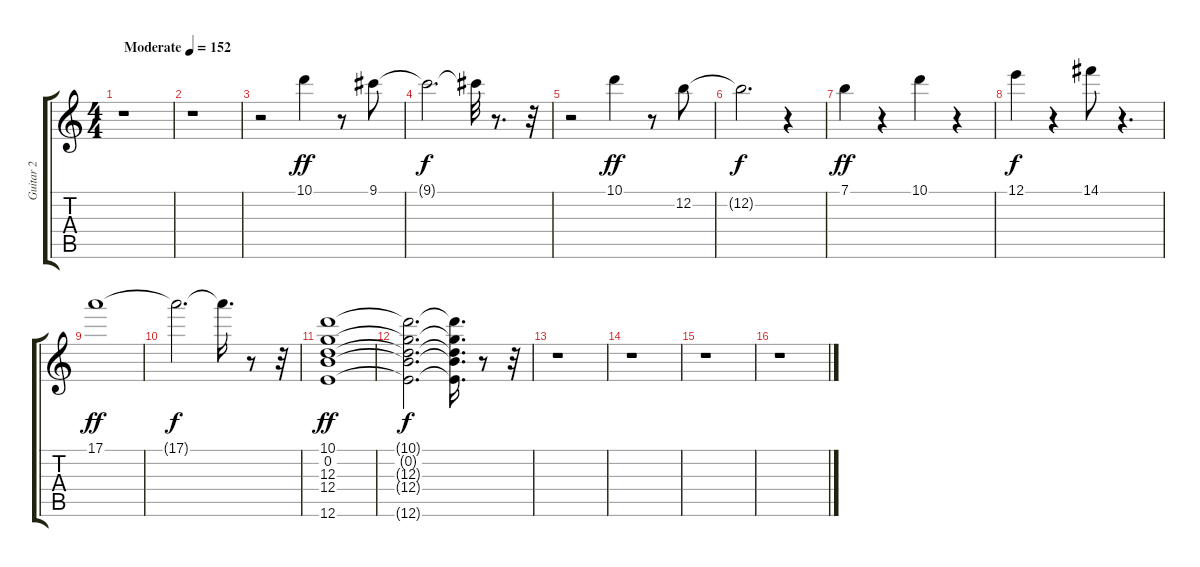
\track ("Guitar 2" "Guitar 2") {instrument distortionguitar}
\staff {score tabs}
\tuning (E4 B3 G3 D3 A2 E2) {hide}
\ts (4 4)
\tempo (152 "Moderate")
\clef g2
\ks c
r.1{dy ff instrument distortionguitar} |
r.1 |
r.2 10.1.4 r.8 9.1.8 |
9.1{t}.2{d dy f} 9.1{t}.32 r.8{d} r.32 |
r.2 10.1.4{dy ff} r.8 12.2.8 |
12.2{t}.2{d dy f} r.4 |
7.1.4{dy ff} r.4 10.1.4 r.4 |
12.1.4{dy f} r.4 14.1.8 r.4{d} |
17.1.1{dy ff} |
17.1{t}.2{d dy f} 17.1{t}.16{d} r.8 r.32 |
(10.1 0.2 12.3 12.4 12.6).1{dy ff} |
(10.1{t} 0.2{t} 12.3{t} 12.4{t} 12.6{t}).2{d dy f} (10.1{t} 0.2{t} 12.3{t} 12.4{t} 12.6{t}).16{d} r.8 r.32 |
r.1 |
r.1 |
r.1 |
r.1
